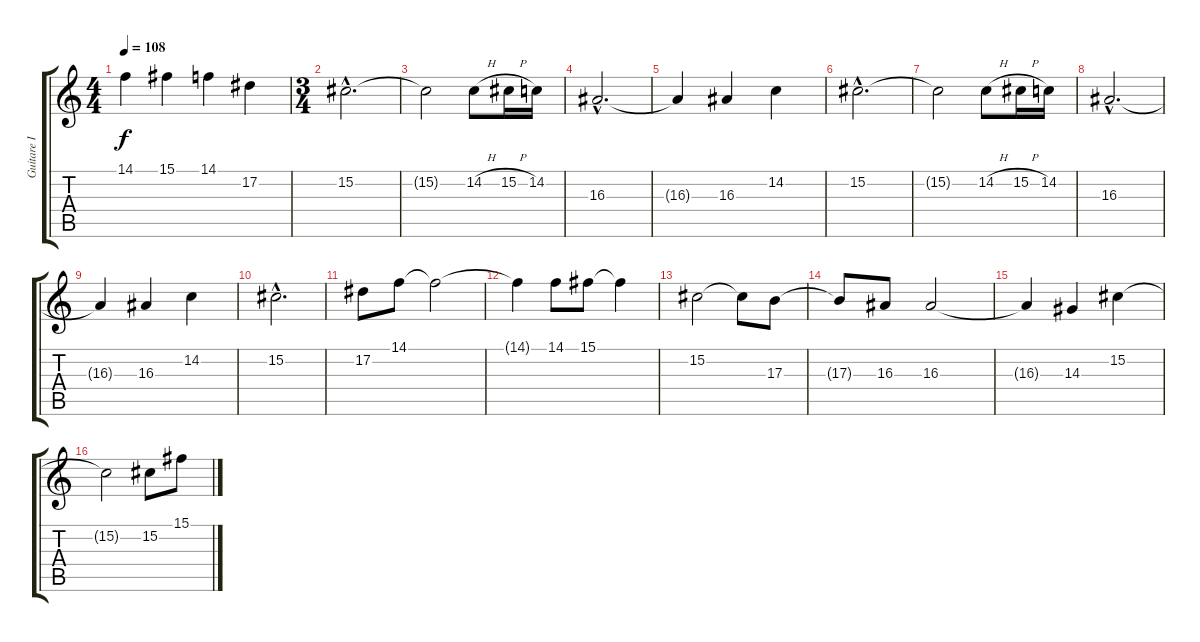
\track ("Guitare I ( Orchestre )" "Guitare I ") {instrument stringensemble1}
\staff {score tabs}
\tuning (Eb4 Bb3 Gb3 Db3 Ab2 Eb2) {hide}
\ts (4 4)
\tempo 108
\clef g2
\ks c
14.1.4{dy f} 15.1.4 14.1.4 17.2.4 |
\ts (3 4)
15.2{hac}.2{d} |
15.2{t}.2 14.2{h}.8 15.2{h}.16 14.2.16 |
16.3{hac}.2{d} |
16.3{t}.4 16.3.4 14.2.4 |
15.2{hac}.2{d} |
15.2{t}.2 14.2{h}.8 15.2{h}.16 14.2.16 |
16.3{hac}.2{d} |
16.3{t}.4 16.3.4 14.2.4 |
15.2{hac}.2{d} |
17.2.8 14.1.8 14.1{t}.2 |
14.1{t}.4 14.1.8 15.1.8 15.1{t}.4 |
15.2.2 15.2{t}.8 17.3.8 |
17.3{t}.8 16.3.8 16.3.2 |
16.3{t}.4 14.3.4 15.2.4 |
15.2{t}.2 15.2.8 15.1.8
